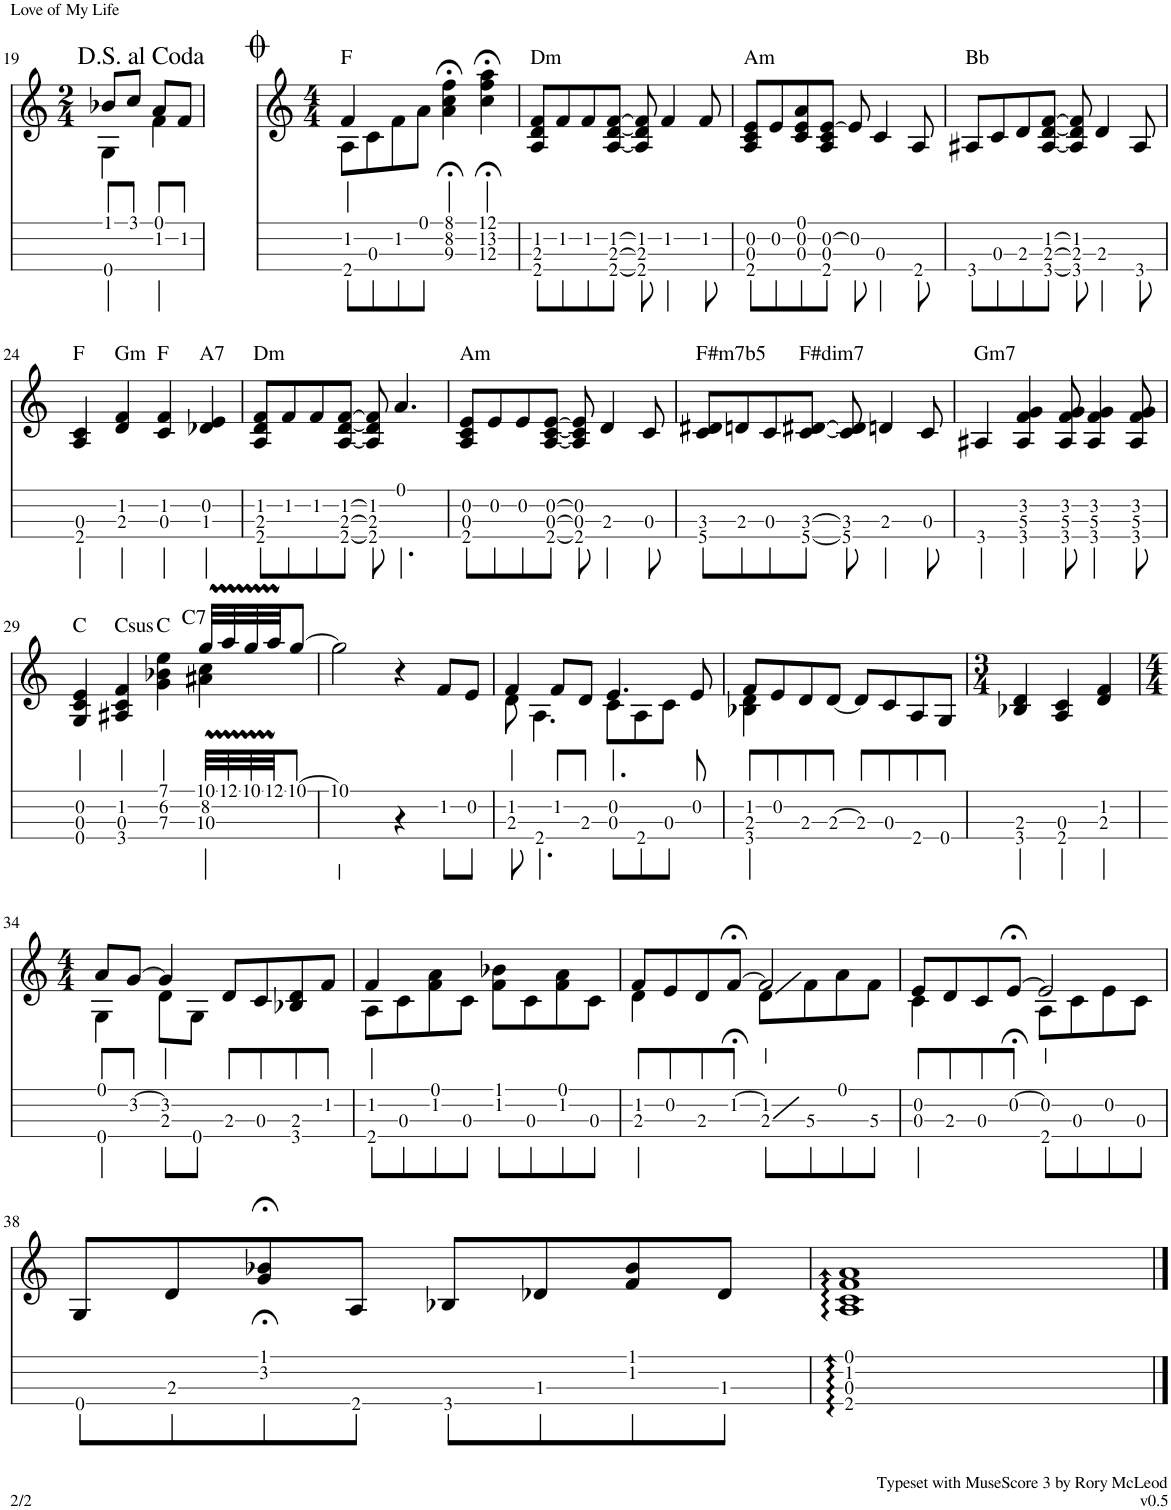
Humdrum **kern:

**kern	**kern
*part1	*part1
*staff2	*staff1
*I"Ukulele (Low G)	*
*I'Uk.	*
!!LO:PB:g=z
*	*clefG2
*k[]	*k[]
*M2/4	*M2/4
=19	=19
*^	*^
8b-/L	4G\	8b-X/L	4G\
8cc/J	.	8cc/J	.
8a/L	4f\	8a/L	4f\
8f/J	.	8f/J	.
=20	=20	=20	=20
*M4/4	*	*M4/4	*
!	!	!LO:TX:a:t=F	!
4f/	8A\L	4f/	8A\L
.	8c\	.	8c\
4ryy	8f\	4ryy	8f\
.	8a\J	.	8a\J
4a/;< 4cc/;< 4ff/;<	2ryy	4a\;< 4cc\;< 4ff\;<	2ryy
4cc/;< 4ff/;< 4aa/;<	.	4cc\;< 4ff\;< 4aa\;<	.
*v	*v	*	*
*	*v	*v
=21	=21
!	!LO:TX:a:t=Dm
8A\ 8d\ 8f\L	8A/ 8d/ 8f/L
8f\	8f/
8f\	8f/
[8A\ [8d\ [8f\J	[8A/ [8d/ [8f/J
8A\] 8d\] 8f\]	8A/] 8d/] 8f/]
4f\	4f/
8f\	8f/
=22	=22
!	!LO:TX:a:t=Am
8A\ 8c\ 8e\L	8A/ 8c/ 8e/L
8e\	8e/
8c\ 8e\ 8a\	8c/ 8e/ 8a/
8A\ 8c\ [8e\J	8A/ 8c/ [8e/J
8e\]	8e/]
4c\	4c/
8A\	8A/
=23	=23
!	!LO:TX:a:t=Bb
8A#\L	8A#X/L
8c\	8c/
8d\	8d/
[8A#\ [8d\ [8f\J	[8A#/ [8d/ [8f/J
8A#\] 8d\] 8f\]	8A#/] 8d/] 8f/]
4d\	4d/
8A#\	8A#/
!!LO:LB:g=z
=24	=24
!	!LO:TX:a:t=F
4A\ 4c\	4A/ 4c/
!	!LO:TX:a:t=Gm
4d\ 4f\	4d/ 4f/
!	!LO:TX:a:t=F
4c\ 4f\	4c/ 4f/
!	!LO:TX:a:t=A7
4d-\ 4e\	4d-X/ 4e/
=25	=25
!	!LO:TX:a:t=Dm
8A\ 8d\ 8f\L	8A/ 8d/ 8f/L
8f\	8f/
8f\	8f/
[8A\ [8d\ [8f\J	[8A/ [8d/ [8f/J
8A\] 8d\] 8f\]	8A/] 8d/] 8f/]
4.a\	4.a/
=26	=26
!	!LO:TX:a:t=Am
8A\ 8c\ 8e\L	8A/ 8c/ 8e/L
8e\	8e/
8e\	8e/
[8A\ [8c\ [8e\J	[8A/ [8c/ [8e/J
8A\] 8c\] 8e\]	8A/] 8c/] 8e/]
4d\	4d/
8c\	8c/
=27	=27
*k[]	*k[]
!	!LO:TX:a:t=F#m7b5
8c\ 8d#\L	8c/ 8d#X/L
8d\	8dn/
8c\	8c/
!	!LO:TX:a:t=F#dim7
[8c\ [8d#\J	[8c/ [8d#X/J
8c\] 8d#\]	8c/] 8d#/]
4d\	4dn/
8c\	8c/
=28	=28
!	!LO:TX:a:t=Gm7
4A#\	4A#X/
4A#\ 4f\ 4g\	4A#/ 4f/ 4g/
8A#\ 8f\ 8g\	8A#/ 8f/ 8g/
4A#\ 4f\ 4g\	4A#/ 4f/ 4g/
8A#\ 8f\ 8g\	8A#/ 8f/ 8g/
!!LO:LB:g=z
=29	=29
*^	*^
!	!	!LO:TX:a:t=C	!
4G/ 4c/ 4e/	2.ryy	4G/ 4c/ 4e/	2.ryy
!	!	!LO:TX:a:t=Csus	!
4A#/ 4c/ 4f/	.	4A#X/ 4c/ 4f/	.
!	!	!LO:TX:a:t=C	!
4g/ 4b-/ 4ee/	.	4g\ 4b-X\ 4ee\	.
!	!	!LO:TX:a:t=C7	!
32gg/LLL	4a#\ 4cc\	32gg/LLL	4a#X\ 4cc\
32aa/	.	32aa/	.
32gg/	.	32gg/	.
32aa/JJ	.	32aa/JJ	.
[8gg/J	.	[8gg/J	.
*v	*v	*	*
*	*v	*v
=30	=30
2gg\]	2gg\]
4r	4r
8f\L	8f/L
8e\J	8e/J
=31	=31
*^	*^
4f/	8d\	4f/	8d\
.	4.A\	.	4.A\
8f/L	.	8f/L	.
8d/J	.	8d/J	.
4.e/	8c\L	4.e/	8c\L
.	8A\	.	8A\
.	8c\J	.	8c\J
8e/	8ryy	8e/	8ryy
=32	=32	=32	=32
8f/L	4B-X\ 4d\	8f/L	4B-X\ 4d\
8e/	.	8e/	.
8d/	2.ryy	8d/	2.ryy
[8d/J	.	[8d/J	.
8d/L]	.	8d/L]	.
8c/	.	8c/	.
8A/	.	8A/	.
8G/J	.	8G/J	.
*v	*v	*	*
*	*v	*v
=33	=33
*M3/4	*M3/4
4B-X\ 4d\	4B-X/ 4d/
4A\ 4c\	4A/ 4c/
4d\ 4f\	4d/ 4f/
!!LO:LB:g=z
=34	=34
*M4/4	*M4/4
*^	*^
8a/L	4G\	8a/L	4G\
[8g/J	.	[8g/J	.
4g/]	8d\L	4g/]	8d\L
.	8G\J	.	8G\J
8d/L	2ryy	8d/L	2ryy
8c/	.	8c/	.
8B-X/ 8d/	.	8B-X/ 8d/	.
8f/J	.	8f/J	.
=35	=35	=35	=35
4f/	8A\L	4f/	8A\L
.	8c\	.	8c\
2.ryy	8f\ 8a\	2.ryy	8f\ 8a\
.	8c\J	.	8c\J
.	8f\ 8b-X\L	.	8f\ 8b-X\L
.	8c\	.	8c\
.	8f\ 8a\	.	8f\ 8a\
.	8c\J	.	8c\J
=36	=36	=36	=36
8f/L	4d\	8f/L	4d\
8e/	.	8e/	.
8d/	4ryy	8d/	4ryy
[8f;</J	.	[8f;</J	.
2f/]	8d\L	2f/]	8d\L
.	8f\	.	8f\
.	8a\	.	8a\
.	8f\J	.	8f\J
=37	=37	=37	=37
8e/L	4c\	8e/L	4c\
8d/	.	8d/	.
8c/	4ryy	8c/	4ryy
[8e;</J	.	[8e;</J	.
2e/]	8A\L	2e/]	8A\L
.	8c\	.	8c\
.	8e\	.	8e\
.	8c\J	.	8c\J
*v	*v	*	*
*	*v	*v
!!LO:LB:g=z
=38	=38
8G\L	8G/L
8d\	8d/
8g\;< 8b-X\;<	8g/;< 8b-X/;<
8A\J	8A/J
8B-X\L	8B-X/L
8d-X\	8d-X/
8f\ 8b-\	8f/ 8b-/
8d-\J	8d-/J
=39	=39
1A 1c 1f 1a	1A 1c 1f 1a
==	==
*-	*-
